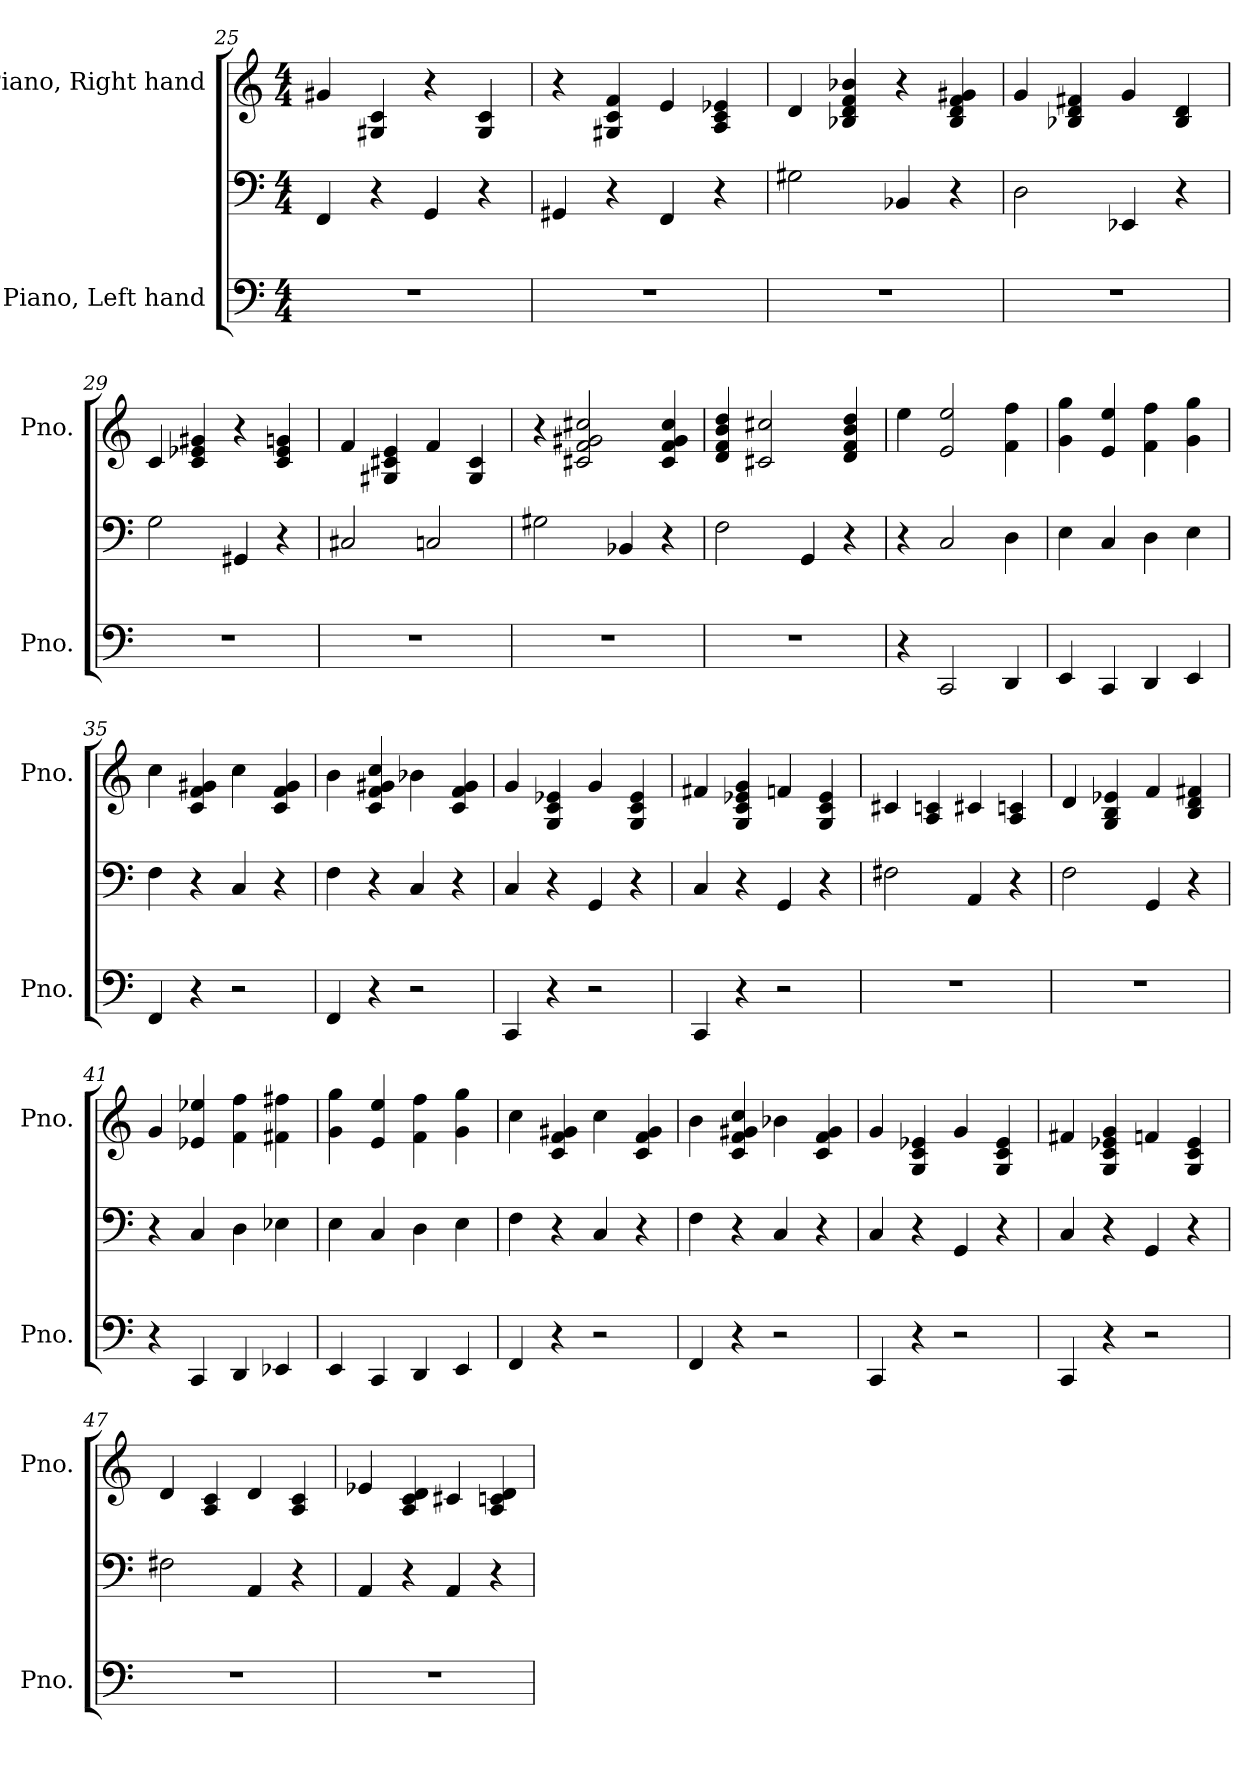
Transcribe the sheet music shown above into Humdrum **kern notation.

**kern	**kern	**kern
*part2	*part2	*part1
*staff3	*staff2	*staff1
*I"Piano, Left hand	*	*I"Piano, Right hand
*I'Pno.	*	*I'Pno.
*clefF4	*clefF4	*clefG2
*k[]	*k[]	*k[]
*M4/4	*M4/4	*M4/4
=25	=25	=25
1r	4FF/	4g#X/
.	4r	4G#X/ 4c/
.	4GG/	4r
.	4r	4G#/ 4c/
=26	=26	=26
1r	4GG#X/	4r
.	4r	4G#X/ 4c/ 4f/
.	4FF/	4e/
.	4r	4A/ 4c/ 4e-X/
=27	=27	=27
1r	2G#X\	4d/
.	.	4B-X/ 4d/ 4f/ 4b-X/
.	4BB-X/	4r
.	4r	4B-/ 4d/ 4f/ 4g#X/
=28	=28	=28
1r	2D\	4g/
.	.	4B-X/ 4d/ 4f#X/
.	4EE-X/	4g/
.	4r	4B-/ 4d/
=29	=29	=29
1r	2G\	4c/
.	.	4c/ 4e-X/ 4g#X/
.	4GG#X/	4r
.	4r	4c/ 4e-/ 4gn/
!!LO:LB:g=z
=30	=30	=30
1r	2C#X/	4f/
.	.	4G#X/ 4c#X/ 4e/
.	2Cn/	4f/
.	.	4G#/ 4c#/
=31	=31	=31
1r	2G#X\	4r
.	.	2c#X/ 2f/ 2g#X/ 2cc#X/
.	4BB-X/	.
.	4r	4c#/ 4f/ 4g#/ 4cc#/
=32	=32	=32
1r	2F\	4d/ 4f/ 4b/ 4dd/
.	.	2c#X/ 2cc#X/
.	4GG/	.
.	4r	4d/ 4f/ 4b/ 4dd/
=33	=33	=33
4r	4r	4ee\
2CC/	2C/	2e/ 2ee/
4DD/	4D\	4f\ 4ff\
=34	=34	=34
4EE/	4E\	4g\ 4gg\
4CC/	4C/	4e/ 4ee/
4DD/	4D\	4f\ 4ff\
4EE/	4E\	4g\ 4gg\
=35	=35	=35
4FF/	4F\	4cc\
4r	4r	4c/ 4f/ 4g#X/
2r	4C/	4cc\
.	4r	4c/ 4f/ 4g#/
!!LO:LB:g=z
=36	=36	=36
4FF/	4F\	4b\
4r	4r	4c/ 4f/ 4g#X/ 4cc/
2r	4C/	4b-X\
.	4r	4c/ 4f/ 4g#/
=37	=37	=37
4CC/	4C/	4g/
4r	4r	4G/ 4c/ 4e-X/
2r	4GG/	4g/
.	4r	4G/ 4c/ 4e-/
=38	=38	=38
4CC/	4C/	4f#X/
4r	4r	4G/ 4c/ 4e-X/ 4g/
2r	4GG/	4fn/
.	4r	4G/ 4c/ 4e-/
=39	=39	=39
1r	2F#X\	4c#X/
.	.	4A/ 4cn/
.	4AA/	4c#X/
.	4r	4A/ 4cn/
=40	=40	=40
1r	2F\	4d/
.	.	4G/ 4B/ 4e-X/
.	4GG/	4f/
.	4r	4B/ 4d/ 4f#X/
=41	=41	=41
4r	4r	4g/
4CC/	4C/	4e-X/ 4ee-X/
4DD/	4D\	4f\ 4ff\
4EE-X/	4E-X\	4f#X\ 4ff#X\
!!LO:LB:g=z
=42	=42	=42
4EE/	4E\	4g\ 4gg\
4CC/	4C/	4e/ 4ee/
4DD/	4D\	4f\ 4ff\
4EE/	4E\	4g\ 4gg\
=43	=43	=43
4FF/	4F\	4cc\
4r	4r	4c/ 4f/ 4g#X/
2r	4C/	4cc\
.	4r	4c/ 4f/ 4g#/
=44	=44	=44
4FF/	4F\	4b\
4r	4r	4c/ 4f/ 4g#X/ 4cc/
2r	4C/	4b-X\
.	4r	4c/ 4f/ 4g#/
=45	=45	=45
4CC/	4C/	4g/
4r	4r	4G/ 4c/ 4e-X/
2r	4GG/	4g/
.	4r	4G/ 4c/ 4e-/
=46	=46	=46
4CC/	4C/	4f#X/
4r	4r	4G/ 4c/ 4e-X/ 4g/
2r	4GG/	4fn/
.	4r	4G/ 4c/ 4e-/
=47	=47	=47
1r	2F#X\	4d/
.	.	4A/ 4c/
.	4AA/	4d/
.	4r	4A/ 4c/
!!LO:PB:g=z
=48	=48	=48
1r	4AA/	4e-X/
.	4r	4A/ 4c/ 4d/
.	4AA/	4c#X/
.	4r	4A/ 4cn/ 4d/
=	=	=
*-	*-	*-
